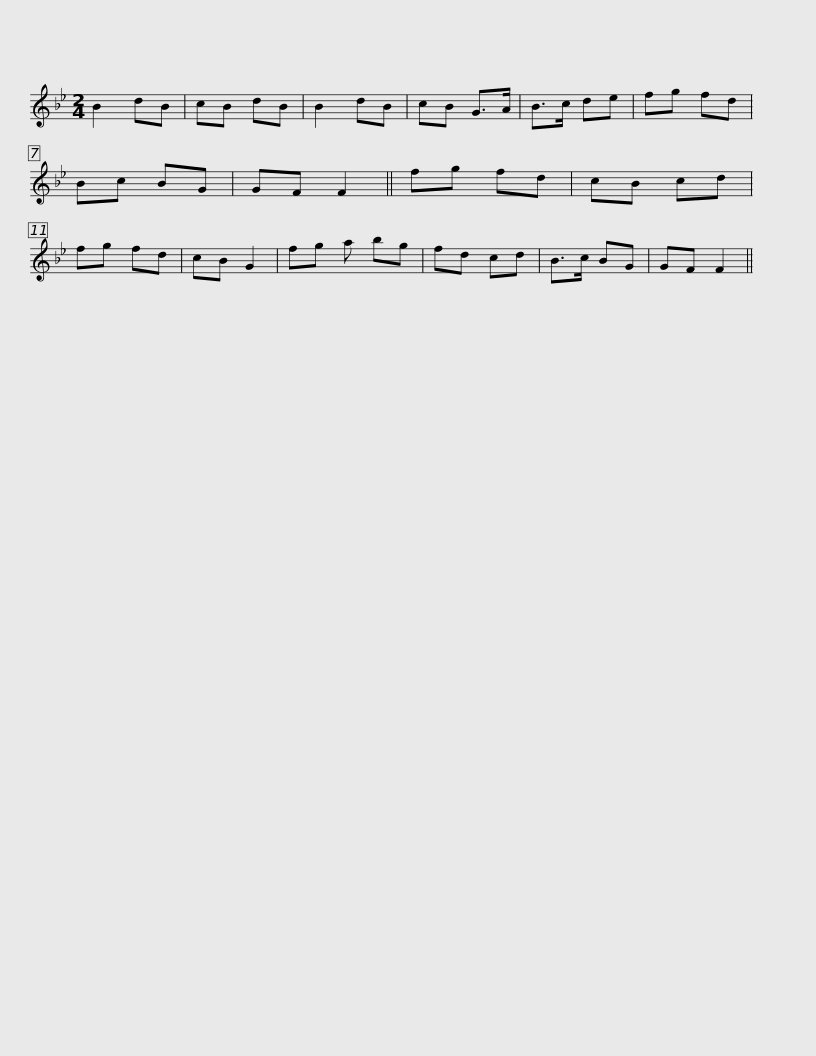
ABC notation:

X:1
L:1/8
M:2/4
I:linebreak $
K:Bb
V:1 treble
V:1
 B2 dB | cB dB | B2 dB | cB G>A | B>c de | %5
 fg fd | Bc BG | GF F2 || fg fd | cB cd | %10
 fg fd |$ cB G2 | fg a bg | fd cd | B>c BG | %15
 GF F2 || %16
